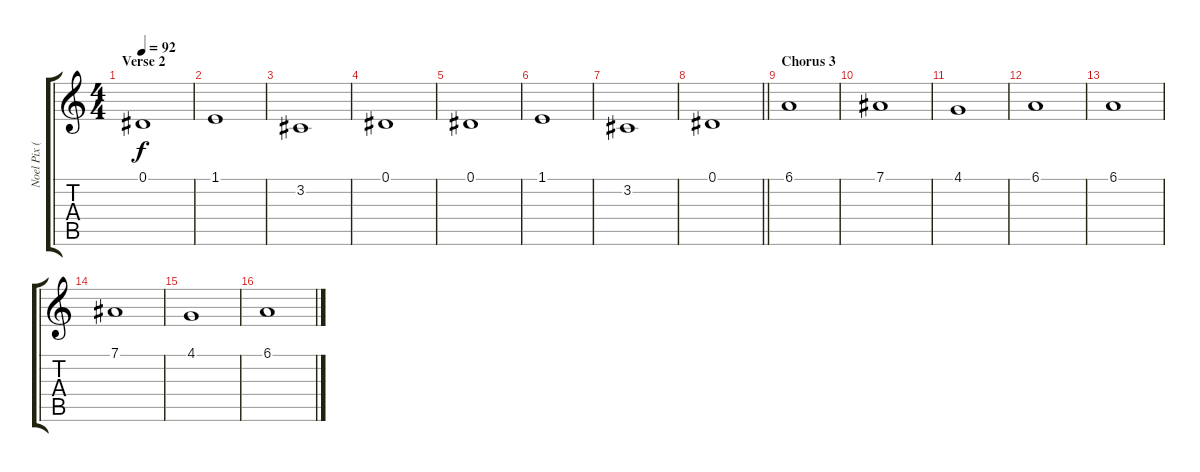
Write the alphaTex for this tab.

\track ("Noel Pix ( Keyboard 1 ) " "Noel Pix (") {instrument synthstrings1}
\staff {score tabs}
\tuning (Eb4 Bb3 Gb3 Db3 Ab2 Db2) {hide}
\ts (4 4)
\section ("" "Verse 2")
\tempo 92
\clef g2
\ks c
0.1.1{dy f} |
1.1.1 |
3.2.1 |
0.1.1 |
0.1.1 |
1.1.1 |
3.2.1 |
\barLineRight lightlight
0.1.1 |
\section ("" "Chorus 3")
6.1.1 |
7.1.1 |
4.1.1 |
6.1.1 |
6.1.1 |
7.1.1 |
4.1.1 |
6.1.1
